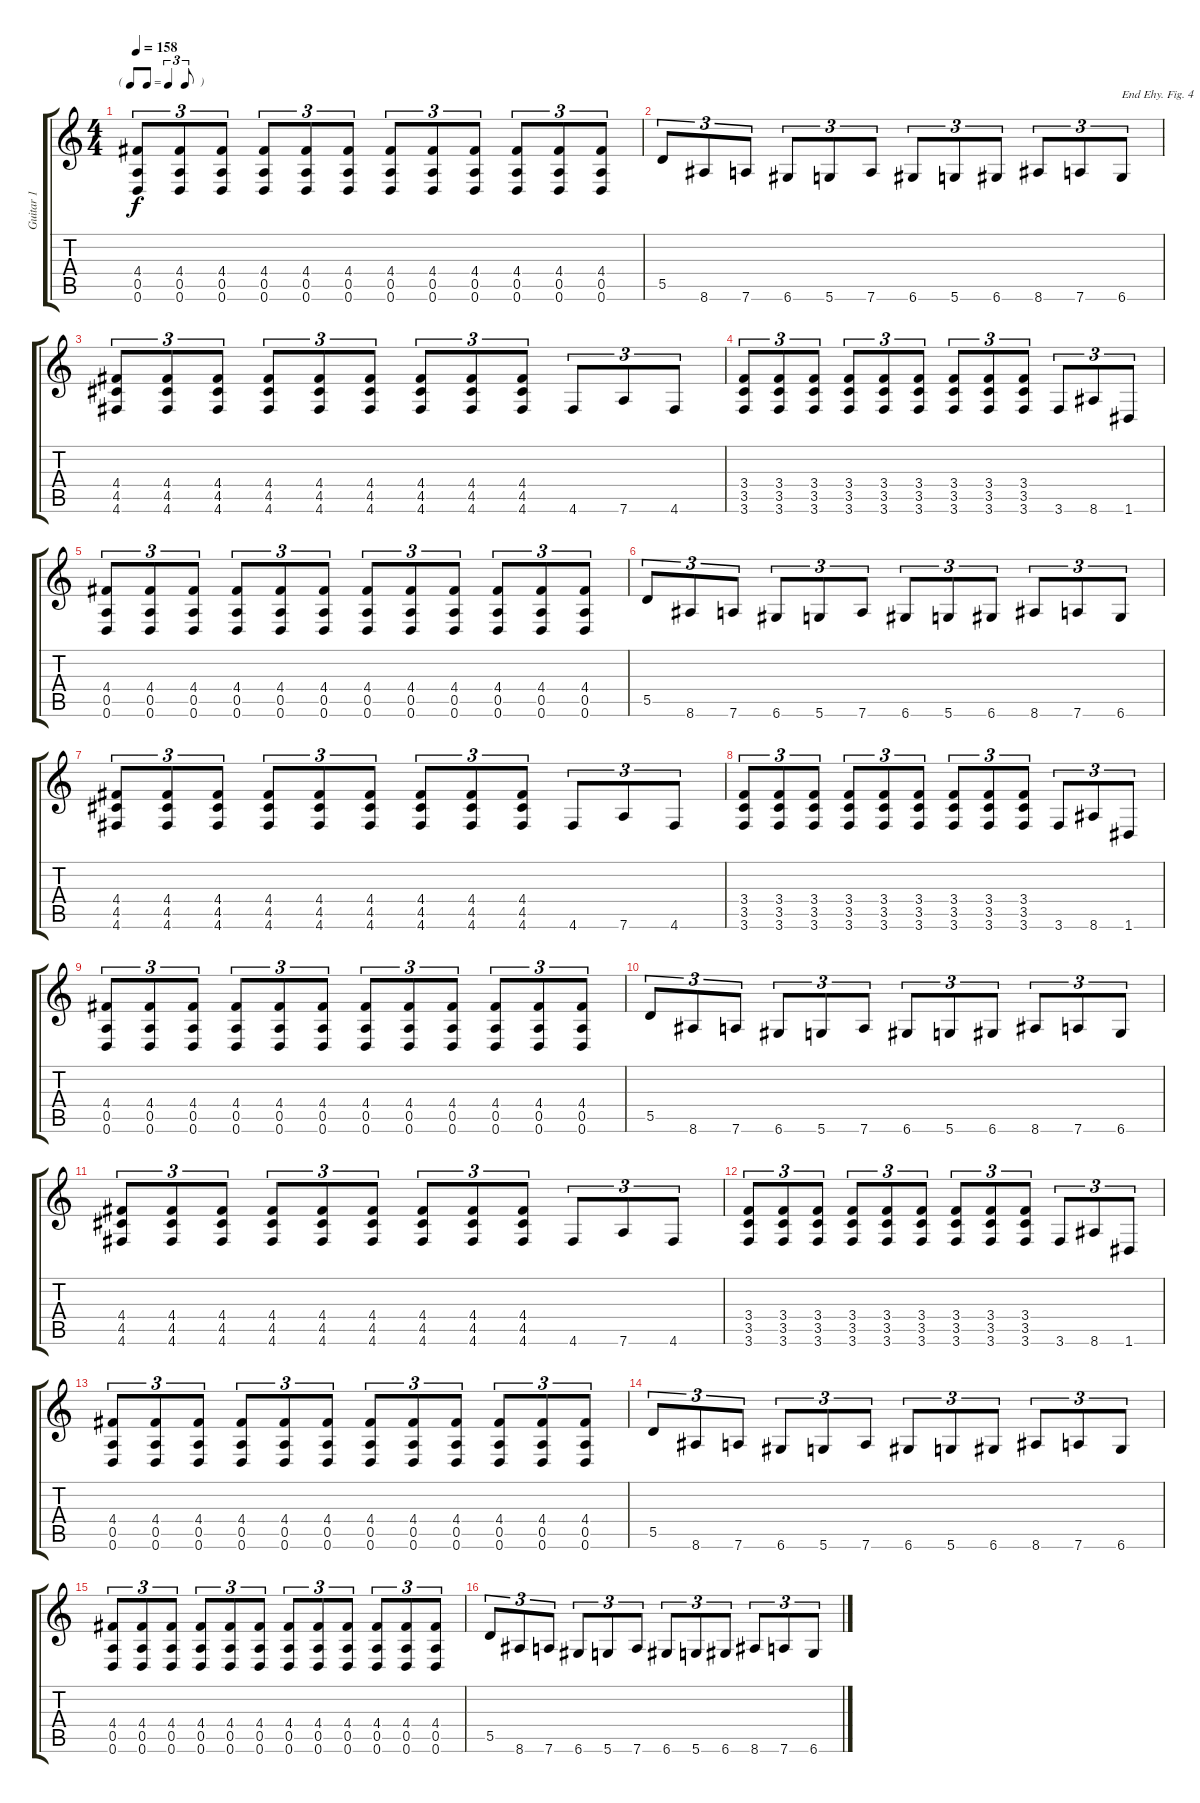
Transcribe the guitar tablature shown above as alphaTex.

\track ("Guitar 1" "Guitar 1") {instrument distortionguitar}
\staff {score tabs}
\tuning (E4 B3 G3 D3 A2 D2) {hide}
\ts (4 4)
\tf triplet8th
\tempo 158
\clef g2
\ks c
(4.4 0.5 0.6).8{tu (3 2) dy f} (4.4 0.5 0.6).8{tu (3 2)} (4.4 0.5 0.6).8{tu (3 2)} (4.4 0.5 0.6).8{tu (3 2)} (4.4 0.5 0.6).8{tu (3 2)} (4.4 0.5 0.6).8{tu (3 2)} (4.4 0.5 0.6).8{tu (3 2)} (4.4 0.5 0.6).8{tu (3 2)} (4.4 0.5 0.6).8{tu (3 2)} (4.4 0.5 0.6).8{tu (3 2)} (4.4 0.5 0.6).8{tu (3 2)} (4.4 0.5 0.6).8{tu (3 2)} |
5.5.8{tu (3 2)} 8.6.8{tu (3 2)} 7.6.8{tu (3 2)} 6.6.8{tu (3 2)} 5.6.8{tu (3 2)} 7.6.8{tu (3 2)} 6.6.8{tu (3 2)} 5.6.8{tu (3 2)} 6.6.8{tu (3 2)} 8.6.8{tu (3 2)} 7.6.8{tu (3 2)} 6.6.8{tu (3 2) txt "End Ehy. Fig. 4"} |
(4.4 4.5 4.6).8{tu (3 2)} (4.4 4.5 4.6).8{tu (3 2)} (4.4 4.5 4.6).8{tu (3 2)} (4.4 4.5 4.6).8{tu (3 2)} (4.4 4.5 4.6).8{tu (3 2)} (4.4 4.5 4.6).8{tu (3 2)} (4.4 4.5 4.6).8{tu (3 2)} (4.4 4.5 4.6).8{tu (3 2)} (4.4 4.5 4.6).8{tu (3 2)} 4.6.8{tu (3 2)} 7.6.8{tu (3 2)} 4.6.8{tu (3 2)} |
(3.4 3.5 3.6).8{tu (3 2)} (3.4 3.5 3.6).8{tu (3 2)} (3.4 3.5 3.6).8{tu (3 2)} (3.4 3.5 3.6).8{tu (3 2)} (3.4 3.5 3.6).8{tu (3 2)} (3.4 3.5 3.6).8{tu (3 2)} (3.4 3.5 3.6).8{tu (3 2)} (3.4 3.5 3.6).8{tu (3 2)} (3.4 3.5 3.6).8{tu (3 2)} 3.6.8{tu (3 2)} 8.6.8{tu (3 2)} 1.6.8{tu (3 2)} |
(4.4 0.5 0.6).8{tu (3 2)} (4.4 0.5 0.6).8{tu (3 2)} (4.4 0.5 0.6).8{tu (3 2)} (4.4 0.5 0.6).8{tu (3 2)} (4.4 0.5 0.6).8{tu (3 2)} (4.4 0.5 0.6).8{tu (3 2)} (4.4 0.5 0.6).8{tu (3 2)} (4.4 0.5 0.6).8{tu (3 2)} (4.4 0.5 0.6).8{tu (3 2)} (4.4 0.5 0.6).8{tu (3 2)} (4.4 0.5 0.6).8{tu (3 2)} (4.4 0.5 0.6).8{tu (3 2)} |
5.5.8{tu (3 2)} 8.6.8{tu (3 2)} 7.6.8{tu (3 2)} 6.6.8{tu (3 2)} 5.6.8{tu (3 2)} 7.6.8{tu (3 2)} 6.6.8{tu (3 2)} 5.6.8{tu (3 2)} 6.6.8{tu (3 2)} 8.6.8{tu (3 2)} 7.6.8{tu (3 2)} 6.6.8{tu (3 2)} |
(4.4 4.5 4.6).8{tu (3 2)} (4.4 4.5 4.6).8{tu (3 2)} (4.4 4.5 4.6).8{tu (3 2)} (4.4 4.5 4.6).8{tu (3 2)} (4.4 4.5 4.6).8{tu (3 2)} (4.4 4.5 4.6).8{tu (3 2)} (4.4 4.5 4.6).8{tu (3 2)} (4.4 4.5 4.6).8{tu (3 2)} (4.4 4.5 4.6).8{tu (3 2)} 4.6.8{tu (3 2)} 7.6.8{tu (3 2)} 4.6.8{tu (3 2)} |
(3.4 3.5 3.6).8{tu (3 2)} (3.4 3.5 3.6).8{tu (3 2)} (3.4 3.5 3.6).8{tu (3 2)} (3.4 3.5 3.6).8{tu (3 2)} (3.4 3.5 3.6).8{tu (3 2)} (3.4 3.5 3.6).8{tu (3 2)} (3.4 3.5 3.6).8{tu (3 2)} (3.4 3.5 3.6).8{tu (3 2)} (3.4 3.5 3.6).8{tu (3 2)} 3.6.8{tu (3 2)} 8.6.8{tu (3 2)} 1.6.8{tu (3 2)} |
(4.4 0.5 0.6).8{tu (3 2)} (4.4 0.5 0.6).8{tu (3 2)} (4.4 0.5 0.6).8{tu (3 2)} (4.4 0.5 0.6).8{tu (3 2)} (4.4 0.5 0.6).8{tu (3 2)} (4.4 0.5 0.6).8{tu (3 2)} (4.4 0.5 0.6).8{tu (3 2)} (4.4 0.5 0.6).8{tu (3 2)} (4.4 0.5 0.6).8{tu (3 2)} (4.4 0.5 0.6).8{tu (3 2)} (4.4 0.5 0.6).8{tu (3 2)} (4.4 0.5 0.6).8{tu (3 2)} |
5.5.8{tu (3 2)} 8.6.8{tu (3 2)} 7.6.8{tu (3 2)} 6.6.8{tu (3 2)} 5.6.8{tu (3 2)} 7.6.8{tu (3 2)} 6.6.8{tu (3 2)} 5.6.8{tu (3 2)} 6.6.8{tu (3 2)} 8.6.8{tu (3 2)} 7.6.8{tu (3 2)} 6.6.8{tu (3 2)} |
(4.4 4.5 4.6).8{tu (3 2)} (4.4 4.5 4.6).8{tu (3 2)} (4.4 4.5 4.6).8{tu (3 2)} (4.4 4.5 4.6).8{tu (3 2)} (4.4 4.5 4.6).8{tu (3 2)} (4.4 4.5 4.6).8{tu (3 2)} (4.4 4.5 4.6).8{tu (3 2)} (4.4 4.5 4.6).8{tu (3 2)} (4.4 4.5 4.6).8{tu (3 2)} 4.6.8{tu (3 2)} 7.6.8{tu (3 2)} 4.6.8{tu (3 2)} |
(3.4 3.5 3.6).8{tu (3 2)} (3.4 3.5 3.6).8{tu (3 2)} (3.4 3.5 3.6).8{tu (3 2)} (3.4 3.5 3.6).8{tu (3 2)} (3.4 3.5 3.6).8{tu (3 2)} (3.4 3.5 3.6).8{tu (3 2)} (3.4 3.5 3.6).8{tu (3 2)} (3.4 3.5 3.6).8{tu (3 2)} (3.4 3.5 3.6).8{tu (3 2)} 3.6.8{tu (3 2)} 8.6.8{tu (3 2)} 1.6.8{tu (3 2)} |
(4.4 0.5 0.6).8{tu (3 2)} (4.4 0.5 0.6).8{tu (3 2)} (4.4 0.5 0.6).8{tu (3 2)} (4.4 0.5 0.6).8{tu (3 2)} (4.4 0.5 0.6).8{tu (3 2)} (4.4 0.5 0.6).8{tu (3 2)} (4.4 0.5 0.6).8{tu (3 2)} (4.4 0.5 0.6).8{tu (3 2)} (4.4 0.5 0.6).8{tu (3 2)} (4.4 0.5 0.6).8{tu (3 2)} (4.4 0.5 0.6).8{tu (3 2)} (4.4 0.5 0.6).8{tu (3 2)} |
5.5.8{tu (3 2)} 8.6.8{tu (3 2)} 7.6.8{tu (3 2)} 6.6.8{tu (3 2)} 5.6.8{tu (3 2)} 7.6.8{tu (3 2)} 6.6.8{tu (3 2)} 5.6.8{tu (3 2)} 6.6.8{tu (3 2)} 8.6.8{tu (3 2)} 7.6.8{tu (3 2)} 6.6.8{tu (3 2)} |
(4.4 0.5 0.6).8{tu (3 2)} (4.4 0.5 0.6).8{tu (3 2)} (4.4 0.5 0.6).8{tu (3 2)} (4.4 0.5 0.6).8{tu (3 2)} (4.4 0.5 0.6).8{tu (3 2)} (4.4 0.5 0.6).8{tu (3 2)} (4.4 0.5 0.6).8{tu (3 2)} (4.4 0.5 0.6).8{tu (3 2)} (4.4 0.5 0.6).8{tu (3 2)} (4.4 0.5 0.6).8{tu (3 2)} (4.4 0.5 0.6).8{tu (3 2)} (4.4 0.5 0.6).8{tu (3 2)} |
5.5.8{tu (3 2)} 8.6.8{tu (3 2)} 7.6.8{tu (3 2)} 6.6.8{tu (3 2)} 5.6.8{tu (3 2)} 7.6.8{tu (3 2)} 6.6.8{tu (3 2)} 5.6.8{tu (3 2)} 6.6.8{tu (3 2)} 8.6.8{tu (3 2)} 7.6.8{tu (3 2)} 6.6.8{tu (3 2)}
